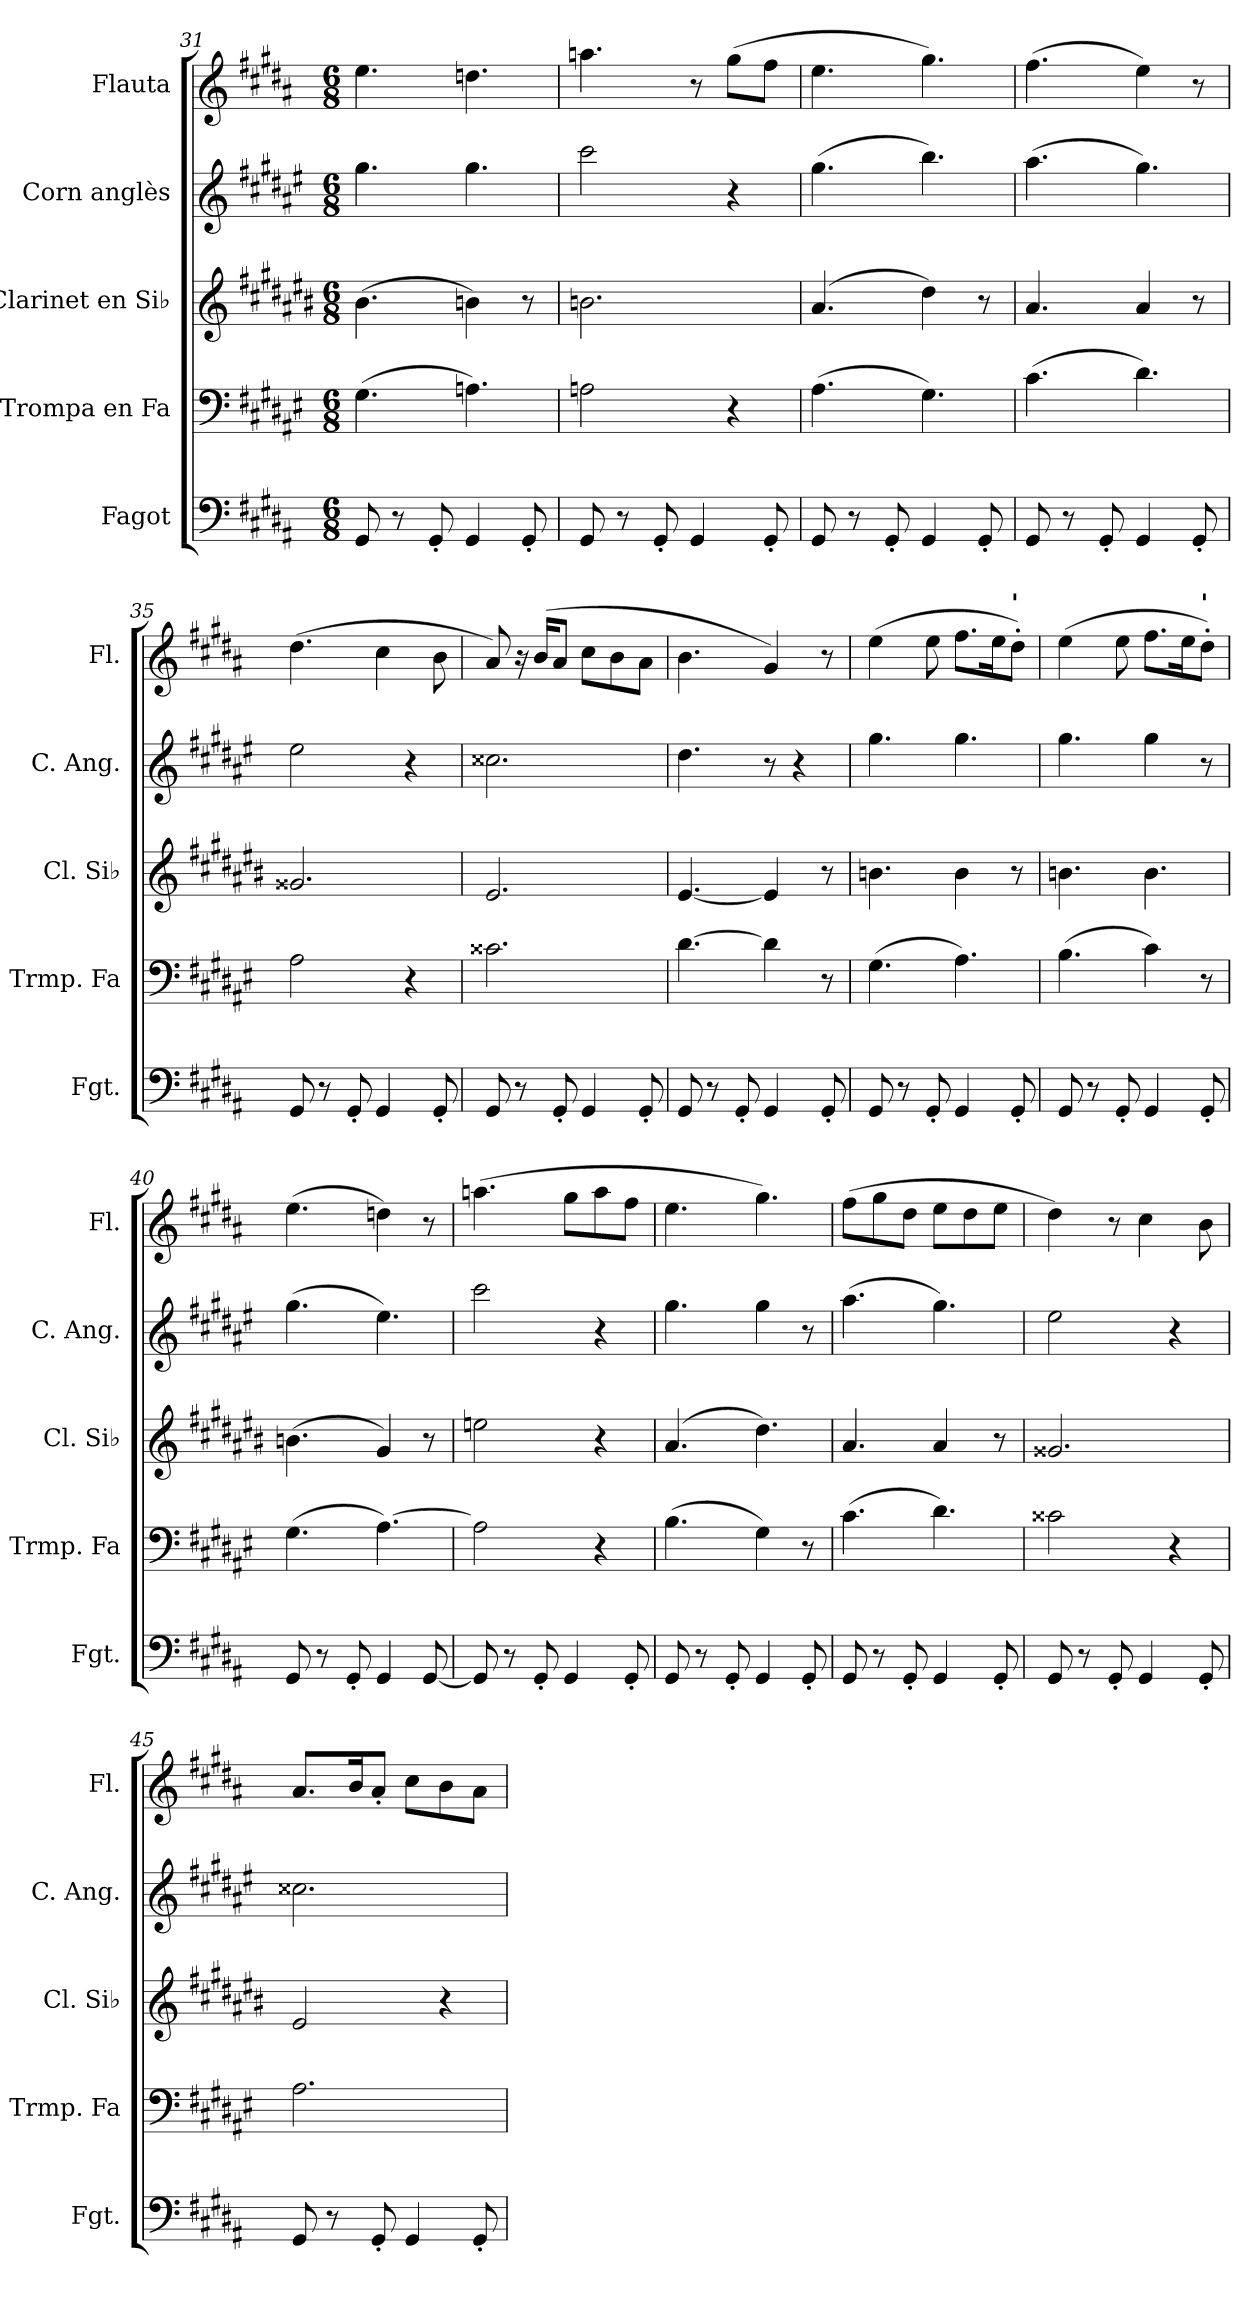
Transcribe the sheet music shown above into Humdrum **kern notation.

**kern	**kern	**kern	**kern	**kern
*part5	*part4	*part3	*part2	*part1
*staff5	*staff4	*staff3	*staff2	*staff1
*I"Fagot	*I"Trompa en Fa	*I"Clarinet en Si♭	*I"Corn anglès	*I"Flauta
*I'Fgt.	*I'Trmp. Fa	*I'Cl. Si♭	*I'C. Ang.	*I'Fl.
!!LO:PB:g=z
*clefF4	*clefF4	*clefG2	*clefG2	*clefG2
*	*ITrd4c7	*ITrd1c2	*ITrd4c7	*
*k[f#c#g#d#a#]	*k[f#c#g#d#a#]	*k[f#c#g#d#a#]	*k[f#c#g#d#a#]	*k[f#c#g#d#a#]
*M6/8	*M6/8	*M6/8	*M6/8	*M6/8
=31	=31	=31	=31	=31
8GG#/	(4.C#\	(4.a#\	4.cc#\	4.ee\
8r	.	.	.	.
8GG#'/	.	.	.	.
4GG#/	4.Dn\)	4an\)	4.cc#\	4.ddn\
8GG#'/	.	8r	.	.
=32	=32	=32	=32	=32
8GG#/	2Dn\	2.an\	2ff#\	4.aan\
8r	.	.	.	.
8GG#'/	.	.	.	.
4GG#/	.	.	.	8r
.	4r	.	4r	(8gg#\L
8GG#'/	.	.	.	8ff#\J
=33	=33	=33	=33	=33
8GG#/	(4.D#\	(4.g#/	(4.cc#\	4.ee\
8r	.	.	.	.
8GG#'/	.	.	.	.
4GG#/	4.C#\)	4cc#\)	4.ee\)	4.gg#\)
8GG#'/	.	8r	.	.
=34	=34	=34	=34	=34
8GG#/	(4.F#\	4.g#/	(4.dd#\	(4.ff#\
8r	.	.	.	.
8GG#'/	.	.	.	.
4GG#/	4.G#\)	4g#/	4.cc#\)	4ee\)
8GG#'/	.	8r	.	8r
=35	=35	=35	=35	=35
8GG#/	2D#\	2.f##X/	2a#\	(4.dd#\
8r	.	.	.	.
8GG#'/	.	.	.	.
4GG#/	.	.	.	4cc#\
.	4r	.	4r	.
8GG#'/	.	.	.	8b\
=36	=36	=36	=36	=36
8GG#/	2.F##X\	2.d#/	2.f##X\	8a#/)
8r	.	.	.	16r
.	.	.	.	(16b/KL
8GG#'/	.	.	.	8a#/J
4GG#/	.	.	.	8cc#\L
.	.	.	.	8b\
8GG#'/	.	.	.	8a#\J
!!LO:LB:g=z
=37	=37	=37	=37	=37
8GG#/	[4.G#\	[4.d#/	4.g#\	4.b\
8r	.	.	.	.
8GG#'/	.	.	.	.
4GG#/	4G#\]	4d#/]	8r	4g#/)
.	.	.	4r	.
8GG#'/	8r	8r	.	8r
=38	=38	=38	=38	=38
8GG#/	(4.C#\	4.an\	4.cc#\	(4ee\
8r	.	.	.	.
8GG#'/	.	.	.	8ee\
4GG#/	4.D#\)	4a\	4.cc#\	8.ff#\L
.	.	.	.	16ee\K
!	!	!	!	!LO:TX:a:B:t='
8GG#'/	.	8r	.	8dd#'\J)
=39	=39	=39	=39	=39
8GG#/	(4.E\	4.an\	4.cc#\	(4ee\
8r	.	.	.	.
8GG#'/	.	.	.	8ee\
4GG#/	4F#\)	4.a\	4cc#\	8.ff#\L
.	.	.	.	16ee\K
!	!	!	!	!LO:TX:a:B:t='
8GG#'/	8r	.	8r	8dd#'\J)
=40	=40	=40	=40	=40
8GG#/	(4.C#\	(4.an\	(4.cc#\	(4.ee\
8r	.	.	.	.
8GG#'/	.	.	.	.
4GG#/	[4.D#\)	4f#/)	4.a#\)	4ddn\)
[8GG#/	.	8r	.	8r
=41	=41	=41	=41	=41
8GG#/]	2D#\]	2ddn\	2ff#\	(4.aan\
8r	.	.	.	.
8GG#'/	.	.	.	.
4GG#/	.	.	.	8gg#\L
.	4r	4r	4r	8aa\
8GG#'/	.	.	.	8ff#\J
!!LO:LB:g=z
=42	=42	=42	=42	=42
8GG#/	(4.E\	(4.g#/	4.cc#\	4.ee\
8r	.	.	.	.
8GG#'/	.	.	.	.
4GG#/	4C#\)	4.cc#\)	4cc#\	4.gg#\)
8GG#'/	8r	.	8r	.
=43	=43	=43	=43	=43
8GG#/	(4.F#\	4.g#/	(4.dd#\	(8ff#\L
8r	.	.	.	8gg#\
8GG#'/	.	.	.	8dd#\J
4GG#/	4.G#\)	4g#/	4.cc#\)	8ee\L
.	.	.	.	8dd#\
8GG#'/	.	8r	.	8ee\J
=44	=44	=44	=44	=44
8GG#/	2F##X\	2.f##X/	2a#\	4dd#\)
8r	.	.	.	.
8GG#'/	.	.	.	8r
4GG#/	.	.	.	4cc#\
.	4r	.	4r	.
8GG#'/	.	.	.	8b\
=45	=45	=45	=45	=45
8GG#/	2.D#\	2d#/	2.f##X\	8.a#/L
8r	.	.	.	.
.	.	.	.	16b/K
8GG#'/	.	.	.	8a#'/J
4GG#/	.	.	.	8cc#\L
.	.	4r	.	8b\
8GG#'/	.	.	.	8a#\J
=	=	=	=	=
*-	*-	*-	*-	*-
